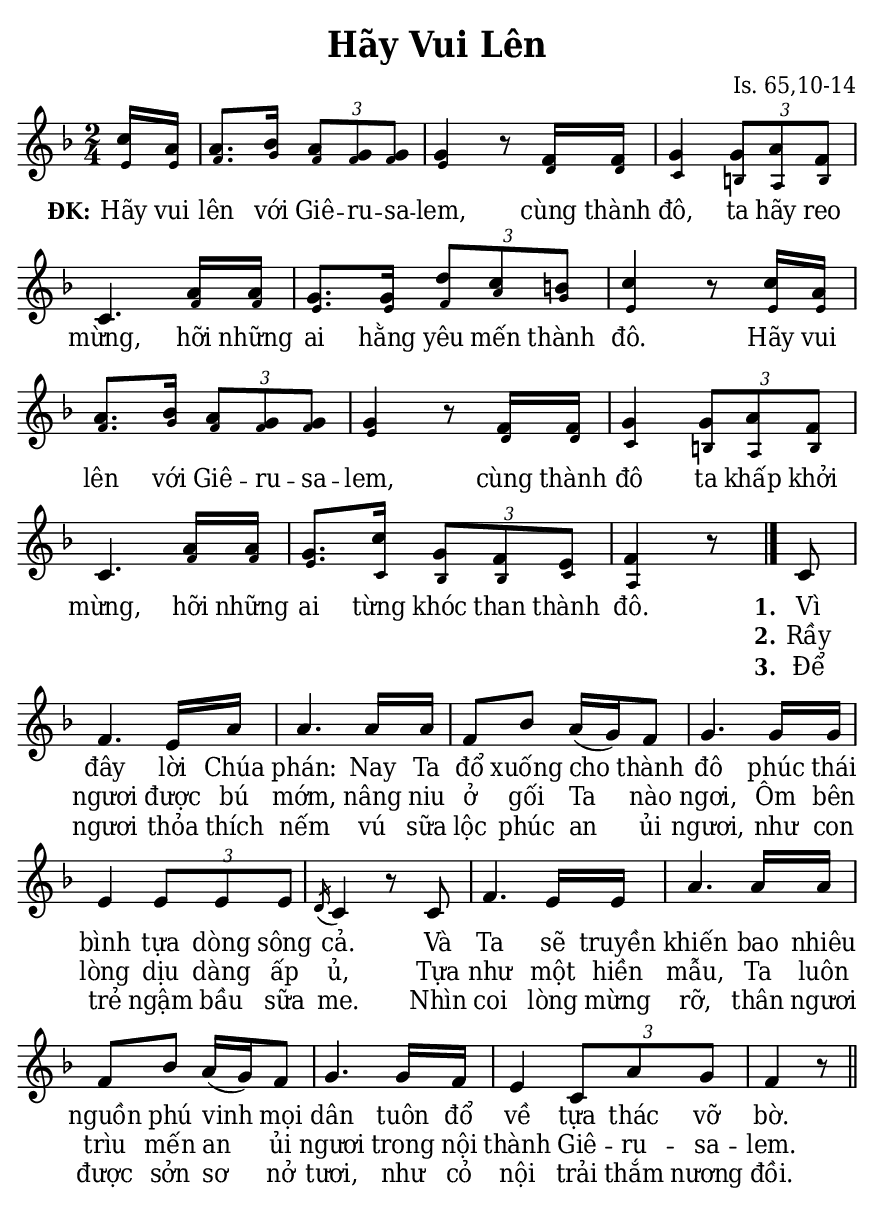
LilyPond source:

% Cài đặt chung\
\version "2.22.1"
\include "english.ly"

\header {
  title = "Hãy Vui Lên"
  composer = "Is. 65,10-14"
  %arranger = "Lm. Kim Long"
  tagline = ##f
}

% Nhạc phiên khúc
nhacPhienKhucSop = \relative c'' {
  \partial 8 c16 a |
  a8. bf16 \tuplet 3/2 { a8 g g } |
  g4 r8 f16 f |
  g4 \tuplet 3/2 { g8 a f } |
  c4. a'16 a |
  g8. g16 \tuplet 3/2 { d'8 c b! } |
  c4 r8 c16 a |
  a8. bf16 \tuplet 3/2 { a8 g g } |
  g4 r8 f16 f |
  g4 \tuplet 3/2 { g8 a f } |
  c4. a'16 a |
  g8. c16 \tuplet 3/2 { g8 f e } |
  f4 r8 \bar "|."
  
  c8 |
  f4. e16 a |
  a4. a16 a |
  f8 bf a16 (g) f8 |
  g4. g16 g |
  e4 \tuplet 3/2 { e8 e e } |
  \slashedGrace { d16 ( } c4) r8 c |
  f4. e16 e |
  a4. a16 a |
  f8 bf a16 (g) f8 |
  g4. g16 f |
  e4 \tuplet 3/2 { c8 a' g } |
  f4 r8 \bar "||"
}

nhacPhienKhucAlto = \relative c' {
  e16 e |
  f8. g16 \tuplet 3/2 { f8 f f } |
  e4 r8 d16 d |
  c4 \tuplet 3/2 { b!8 a b } |
  c4. f16 f |
  e8. e16 \tuplet 3/2 { f8 a g } |
  e4 r8 e16 e |
  f8. g16 \tuplet 3/2 { f8 f f } |
  e4 r8 d16 d |
  c4 \tuplet 3/2 { b!8 a b } |
  c4. f16 f |
  e8. c16 \tuplet 3/2 { bf8 bf c } |
  a4
}

% Lời phiên khúc
loiPhienKhucSop = \lyrics {
  \set stanza = "ĐK:"
  Hãy vui lên với Giê -- ru -- sa -- lem,
  cùng thành đô, ta hãy reo mừng,
  hỡi những ai hằng yêu mến thành đô.
  Hãy vui lên với Giê -- ru -- sa -- lem,
  cùng thành đô ta khấp khởi mừng,
  hỡi những ai từng khóc than thành đô.
  <<
    {
      \set stanza = "1."
      Vì đây lời Chúa phán:
      Nay Ta đổ xuống cho thành đô
      phúc thái bình tựa dòng sông cả.
      Và Ta sẽ truyền khiến bao nhiêu nguồn phú vinh mọi dân
      tuôn đổ về tựa thác vỡ bờ.
    }
    \new Lyrics {
	    \set associatedVoice = "beSop"
	    \set stanza = "2."
	    Rầy ngươi được bú mớm, nâng niu ở gối Ta nào ngơi,
	    Ôm bên lòng dịu dàng ấp ủ,
	    Tựa như một hiền mẫu,
	    Ta luôn trìu mến an ủi ngươi
	    trong nội thành Giê -- ru -- sa -- lem.
    }
    \new Lyrics {
	    \set associatedVoice = "beSop"
	    \set stanza = "3."
	    Để ngươi thỏa thích nếm vú sữa lộc phúc an ủi ngươi,
	    như con trẻ ngậm bầu sữa me.
	    Nhìn coi lòng mừng rỡ,
	    thân ngươi được sởn sơ nở tươi,
	    như cỏ nội trải thắm nương đồi.
    }
  >>
}

% Dàn trang
\paper {
  #(set-paper-size "a5")
  top-margin = 3\mm
  bottom-margin = 3\mm
  left-margin = 3\mm
  right-margin = 3\mm
  indent = #0
  #(define fonts
	 (make-pango-font-tree "Deja Vu Serif Condensed"
	 		       "Deja Vu Serif Condensed"
			       "Deja Vu Serif Condensed"
			       (/ 20 20)))
  print-page-number = ##f
  page-count = #1
}

TongNhip = {
  \key f \major \time 2/4
  \set Timing.beamExceptions = #'()
  \set Timing.baseMoment = #(ly:make-moment 1/4)
}

% Đổi kích thước nốt cho bè phụ
notBePhu =
#(define-music-function (font-size music) (number? ly:music?)
   (for-some-music
     (lambda (m)
       (if (music-is-of-type? m 'rhythmic-event)
           (begin
             (set! (ly:music-property m 'tweaks)
                   (cons `(font-size . ,font-size)
                         (ly:music-property m 'tweaks)))
             #t)
           #f))
     music)
   music)

\score {
  \new ChoirStaff <<
    \new Staff \with {
        \consists "Merge_rests_engraver"
        printPartCombineTexts = ##f
      }
      <<
      \new Voice \TongNhip \partCombine 
        \nhacPhienKhucSop
        \notBePhu -3 { \nhacPhienKhucAlto }
      \new NullVoice = beSop \nhacPhienKhucSop
      \new Lyrics \lyricsto beSop \loiPhienKhucSop
      >>
  >>
  \layout {
    %\override Staff.TimeSignature.transparent = ##t
    \override Lyrics.LyricSpace.minimum-distance = #0.6
    \override LyricHyphen.minimum-distance = #0.6
    \override Score.BarNumber.break-visibility = ##(#f #f #f)
    \override Score.SpacingSpanner.uniform-stretching = ##t
  } 
}
